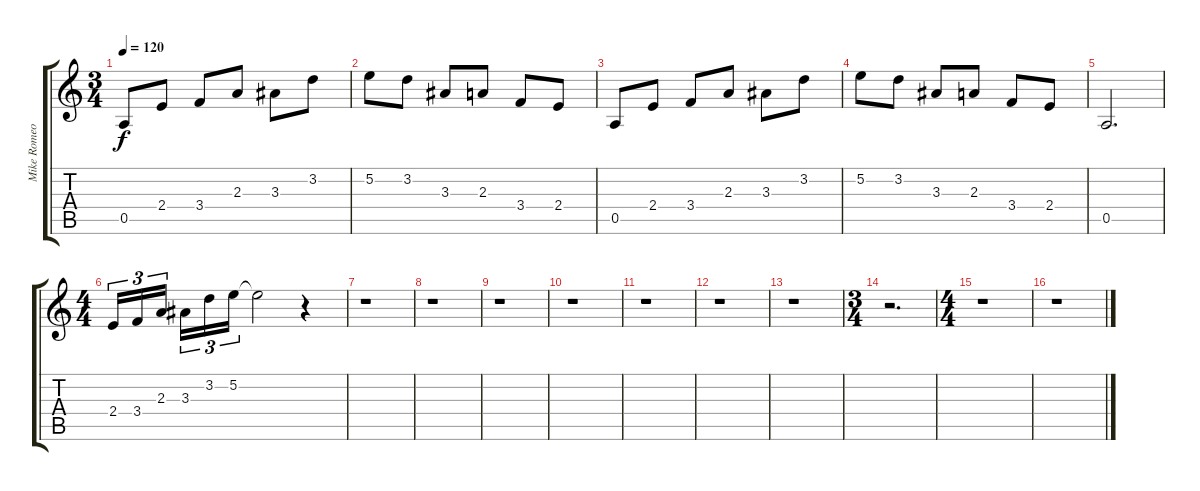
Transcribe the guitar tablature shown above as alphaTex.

\track ("Mike Romeo (Acoustic)" "Mike Romeo") {instrument acousticguitarsteel}
\staff {score tabs}
\tuning (E4 B3 G3 D3 A2 E2) {hide}
\ts (3 4)
\tempo 120
\clef g2
\ks c
0.5.8{dy f} 2.4.8 3.4.8 2.3.8 3.3.8 3.2.8 |
5.2.8 3.2.8 3.3.8 2.3.8 3.4.8 2.4.8 |
0.5.8 2.4.8 3.4.8 2.3.8 3.3.8 3.2.8 |
5.2.8 3.2.8 3.3.8 2.3.8 3.4.8 2.4.8 |
0.5.2{d} |
\ts (4 4)
2.4.16{tu (3 2)} 3.4.16{tu (3 2)} 2.3.16{tu (3 2)} 3.3.16{tu (3 2)} 3.2.16{tu (3 2)} 5.2.16{tu (3 2)} 5.2{t}.2 r.4 |
r.1 |
r.1 |
r.1 |
r.1 |
r.1 |
r.1 |
r.1 |
\ts (3 4)
r.2{d} |
\ts (4 4)
r.1 |
r.1
